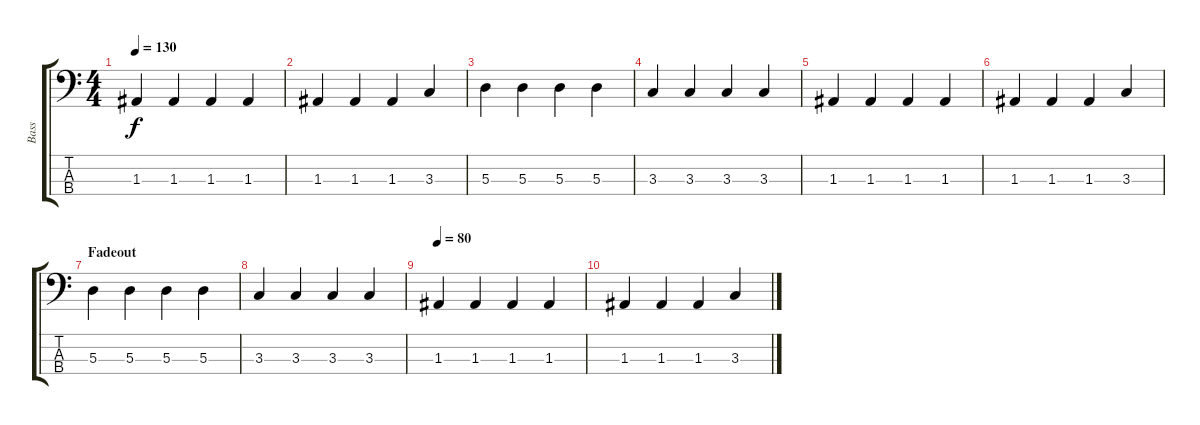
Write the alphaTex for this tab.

\track ("Bass" "Bass") {instrument electricbasspick}
\staff {score tabs}
\tuning (G2 D2 A1 E1) {hide}
\ts (4 4)
\tempo 130
\clef f4
\ks c
1.3.4{dy f} 1.3.4 1.3.4 1.3.4 |
1.3.4 1.3.4 1.3.4 3.3.4 |
5.3.4 5.3.4 5.3.4 5.3.4 |
3.3.4 3.3.4 3.3.4 3.3.4 |
1.3.4 1.3.4 1.3.4 1.3.4 |
1.3.4 1.3.4 1.3.4 3.3.4 |
\section ("" "Fadeout")
5.3.4{volume 0} 5.3.4 5.3.4 5.3.4 |
3.3.4 3.3.4 3.3.4 3.3.4 |
\tempo 80
1.3.4 1.3.4 1.3.4 1.3.4 |
1.3.4 1.3.4 1.3.4 3.3.4
